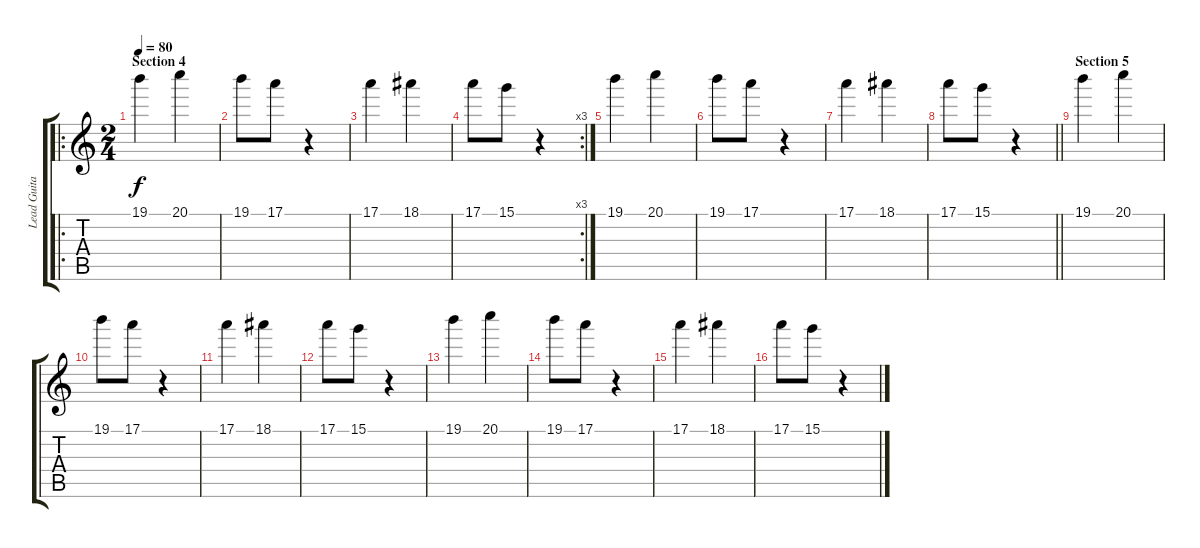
\track ("Lead Guitar" "Lead Guita") {instrument electricguitarjazz}
\staff {score tabs}
\tuning (E4 B3 G3 D3 A2 E2) {hide}
\ro
\ts (2 4)
\section ("" "Section 4")
\tempo 80
\clef g2
\ks c
19.1.4{dy f} 20.1.4 |
19.1.8 17.1.8 r.4 |
17.1.4 18.1.4 |
\rc 3
17.1.8 15.1.8 r.4 |
19.1.4 20.1.4 |
19.1.8 17.1.8 r.4 |
17.1.4 18.1.4 |
\barLineRight lightlight
17.1.8 15.1.8 r.4 |
\section ("" "Section 5")
19.1.4 20.1.4 |
19.1.8 17.1.8 r.4 |
17.1.4 18.1.4 |
17.1.8 15.1.8 r.4 |
19.1.4 20.1.4 |
19.1.8 17.1.8 r.4 |
17.1.4 18.1.4 |
17.1.8 15.1.8 r.4
